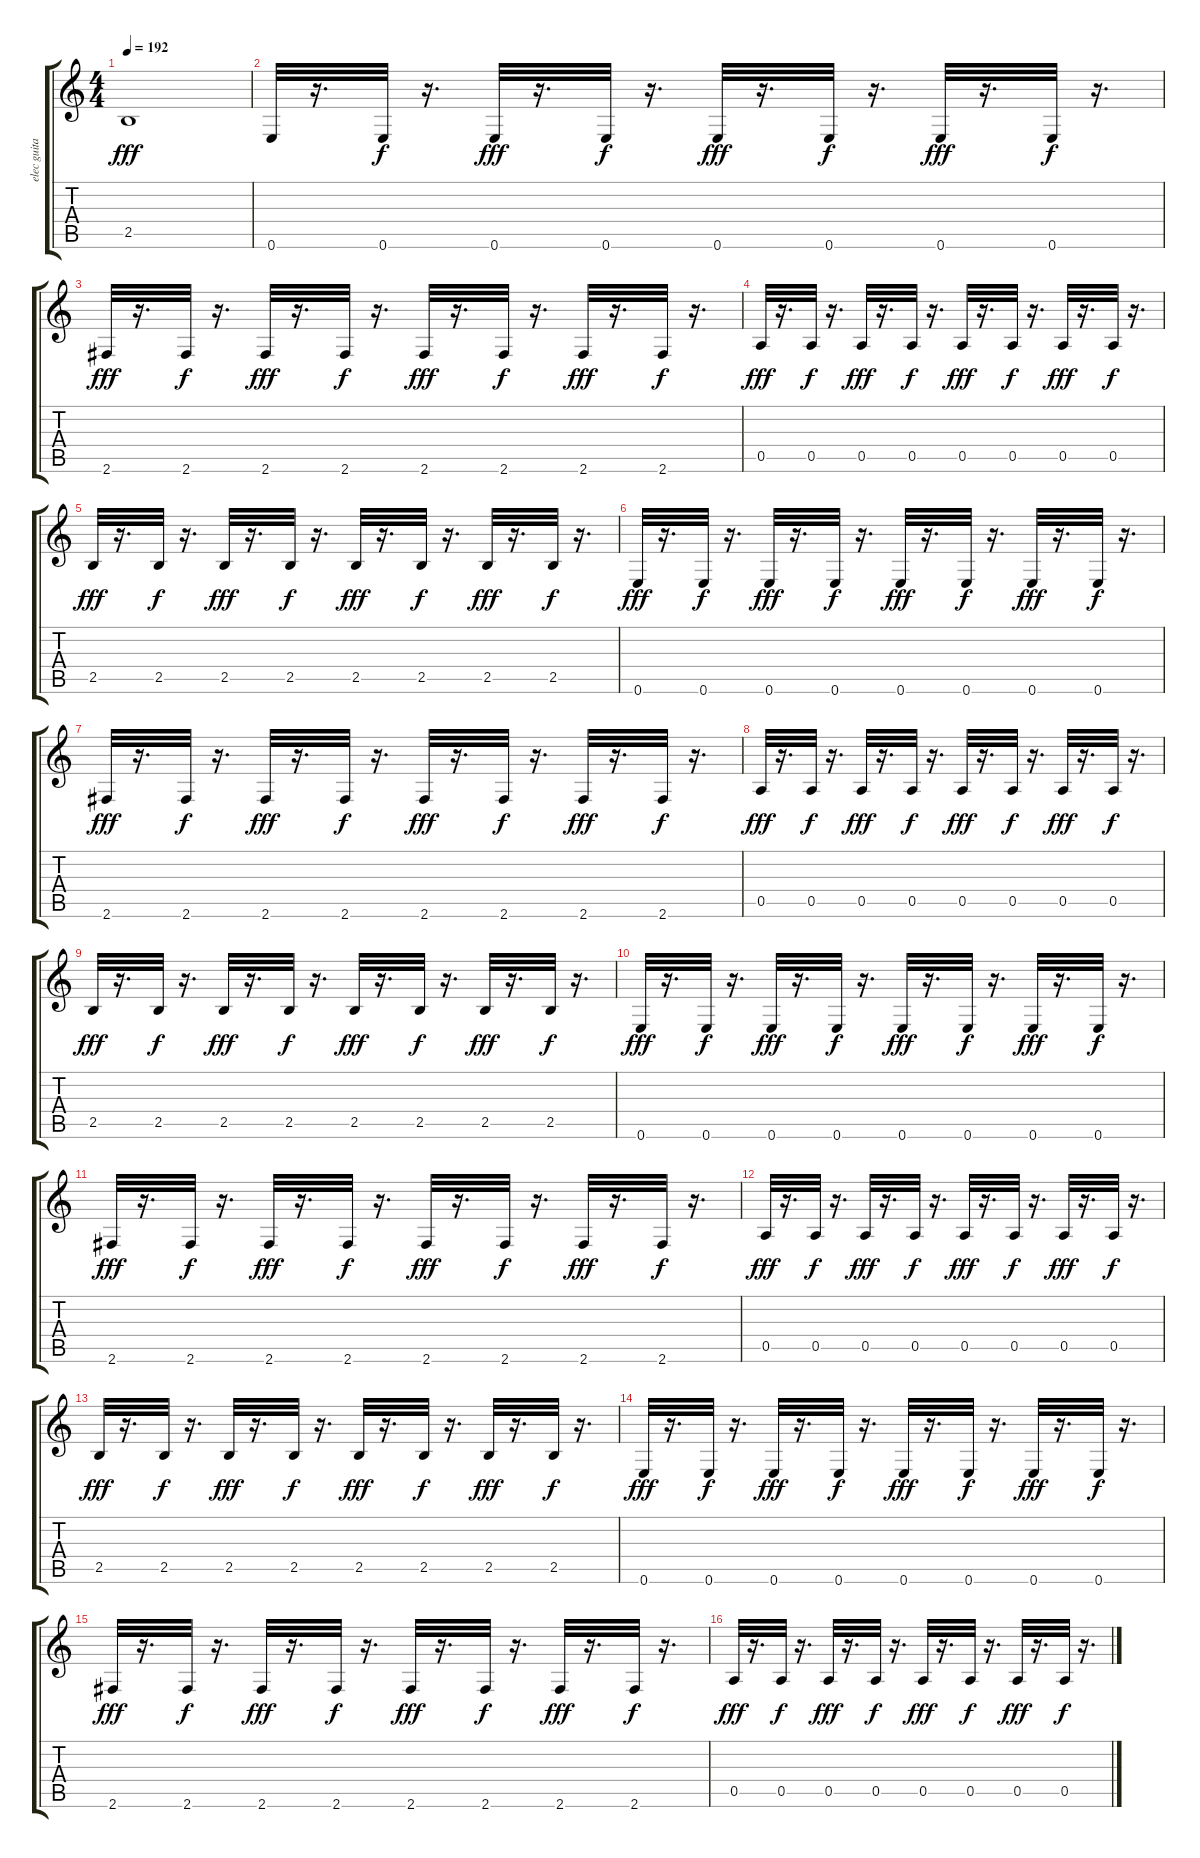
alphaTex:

\track ("elec guitar" "elec guita") {instrument overdrivenguitar}
\staff {score tabs}
\tuning (E4 B3 G3 D3 A2 E2) {hide}
\ts (4 4)
\tempo 192
\clef g2
\ks c
2.5.1{dy fff} |
0.6.32{volume 13 instrument distortionguitar} r.16{d} 0.6.32{dy f} r.16{d} 0.6.32{dy fff} r.16{d} 0.6.32{dy f} r.16{d} 0.6.32{dy fff} r.16{d} 0.6.32{dy f} r.16{d} 0.6.32{dy fff} r.16{d} 0.6.32{dy f} r.16{d} |
2.6.32{dy fff} r.16{d} 2.6.32{dy f} r.16{d} 2.6.32{dy fff} r.16{d} 2.6.32{dy f} r.16{d} 2.6.32{dy fff} r.16{d} 2.6.32{dy f} r.16{d} 2.6.32{dy fff} r.16{d} 2.6.32{dy f} r.16{d} |
0.5.32{dy fff} r.16{d} 0.5.32{dy f} r.16{d} 0.5.32{dy fff} r.16{d} 0.5.32{dy f} r.16{d} 0.5.32{dy fff} r.16{d} 0.5.32{dy f} r.16{d} 0.5.32{dy fff} r.16{d} 0.5.32{dy f} r.16{d} |
2.5.32{dy fff} r.16{d} 2.5.32{dy f} r.16{d} 2.5.32{dy fff} r.16{d} 2.5.32{dy f} r.16{d} 2.5.32{dy fff} r.16{d} 2.5.32{dy f} r.16{d} 2.5.32{dy fff} r.16{d} 2.5.32{dy f} r.16{d} |
0.6.32{dy fff} r.16{d} 0.6.32{dy f} r.16{d} 0.6.32{dy fff} r.16{d} 0.6.32{dy f} r.16{d} 0.6.32{dy fff} r.16{d} 0.6.32{dy f} r.16{d} 0.6.32{dy fff} r.16{d} 0.6.32{dy f} r.16{d} |
2.6.32{dy fff} r.16{d} 2.6.32{dy f} r.16{d} 2.6.32{dy fff} r.16{d} 2.6.32{dy f} r.16{d} 2.6.32{dy fff} r.16{d} 2.6.32{dy f} r.16{d} 2.6.32{dy fff} r.16{d} 2.6.32{dy f} r.16{d} |
0.5.32{dy fff} r.16{d} 0.5.32{dy f} r.16{d} 0.5.32{dy fff} r.16{d} 0.5.32{dy f} r.16{d} 0.5.32{dy fff} r.16{d} 0.5.32{dy f} r.16{d} 0.5.32{dy fff} r.16{d} 0.5.32{dy f} r.16{d} |
2.5.32{dy fff} r.16{d} 2.5.32{dy f} r.16{d} 2.5.32{dy fff} r.16{d} 2.5.32{dy f} r.16{d} 2.5.32{dy fff} r.16{d} 2.5.32{dy f} r.16{d} 2.5.32{dy fff} r.16{d} 2.5.32{dy f} r.16{d} |
0.6.32{dy fff volume 13 instrument distortionguitar} r.16{d} 0.6.32{dy f} r.16{d} 0.6.32{dy fff} r.16{d} 0.6.32{dy f} r.16{d} 0.6.32{dy fff} r.16{d} 0.6.32{dy f} r.16{d} 0.6.32{dy fff} r.16{d} 0.6.32{dy f} r.16{d} |
2.6.32{dy fff} r.16{d} 2.6.32{dy f} r.16{d} 2.6.32{dy fff} r.16{d} 2.6.32{dy f} r.16{d} 2.6.32{dy fff} r.16{d} 2.6.32{dy f} r.16{d} 2.6.32{dy fff} r.16{d} 2.6.32{dy f} r.16{d} |
0.5.32{dy fff} r.16{d} 0.5.32{dy f} r.16{d} 0.5.32{dy fff} r.16{d} 0.5.32{dy f} r.16{d} 0.5.32{dy fff} r.16{d} 0.5.32{dy f} r.16{d} 0.5.32{dy fff} r.16{d} 0.5.32{dy f} r.16{d} |
2.5.32{dy fff} r.16{d} 2.5.32{dy f} r.16{d} 2.5.32{dy fff} r.16{d} 2.5.32{dy f} r.16{d} 2.5.32{dy fff} r.16{d} 2.5.32{dy f} r.16{d} 2.5.32{dy fff} r.16{d} 2.5.32{dy f} r.16{d} |
0.6.32{dy fff} r.16{d} 0.6.32{dy f} r.16{d} 0.6.32{dy fff} r.16{d} 0.6.32{dy f} r.16{d} 0.6.32{dy fff} r.16{d} 0.6.32{dy f} r.16{d} 0.6.32{dy fff} r.16{d} 0.6.32{dy f} r.16{d} |
2.6.32{dy fff} r.16{d} 2.6.32{dy f} r.16{d} 2.6.32{dy fff} r.16{d} 2.6.32{dy f} r.16{d} 2.6.32{dy fff} r.16{d} 2.6.32{dy f} r.16{d} 2.6.32{dy fff} r.16{d} 2.6.32{dy f} r.16{d} |
0.5.32{dy fff} r.16{d} 0.5.32{dy f} r.16{d} 0.5.32{dy fff} r.16{d} 0.5.32{dy f} r.16{d} 0.5.32{dy fff} r.16{d} 0.5.32{dy f} r.16{d} 0.5.32{dy fff} r.16{d} 0.5.32{dy f} r.16{d}
